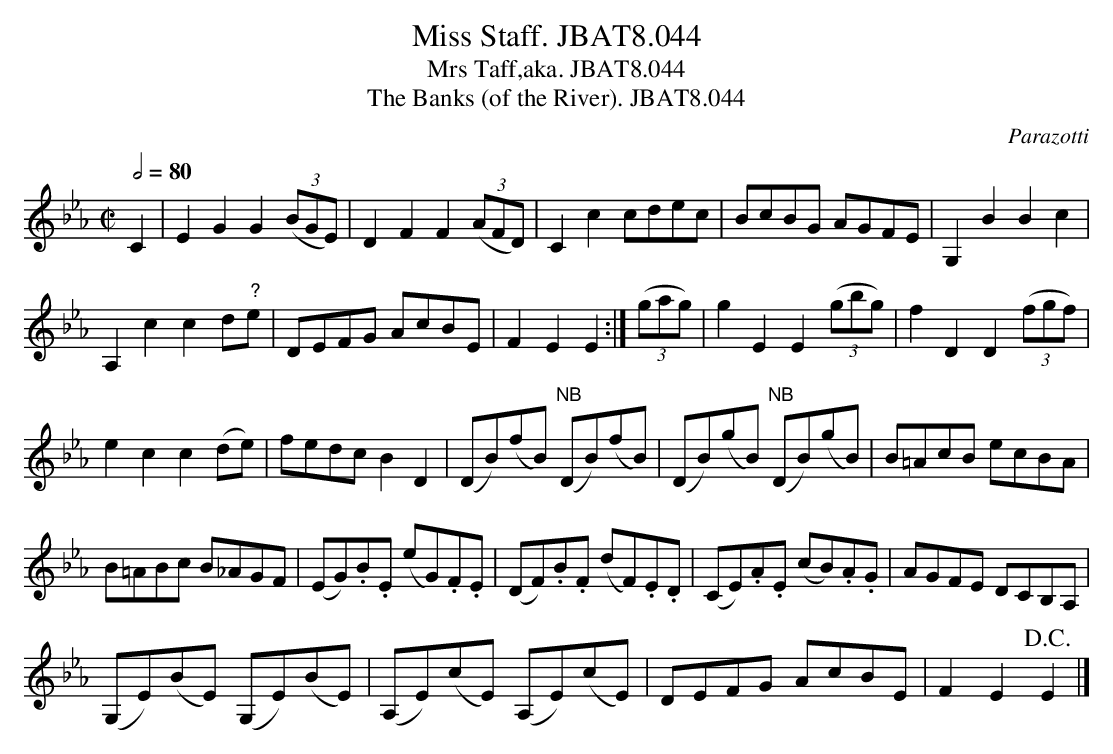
X:1
T:Miss Staff. JBAT8.044
T:Mrs Taff,aka. JBAT8.044
T:Banks (of the River). JBAT8.044, The
C:Parazotti
M:C|
L:1/8
Q:1/2=80
K:Eb
C2|E2G2G2 ((3BGE)|D2F2F2((3AFD)|C2c2cdec|BcBG AGFE|G,2B2B2c2|
A,2c2c2d"?"e|DEFG AcBE|F2E2E2:|((3gag)|g2E2E2((3gbg)|f2D2D2((3fgf)|
e2c2c2(de)|fedc B2D2|(DB)(fB) "NB"(DB)(fB)|(DB)(gB) "NB"(DB)(gB)|B=AcB ecBA|
B=ABc B_AGF|(EG).B.E (eG).F.E|(DF).B.F (dF).E.D|(CE).A.E (cB).A.G|AGFE DCB,A,|
(G,E)(BE) (G,E)(BE)|(A,E)(cE) (A,E)(cE)|DEFG AcBE|F2E2!D.C.!E2|]
